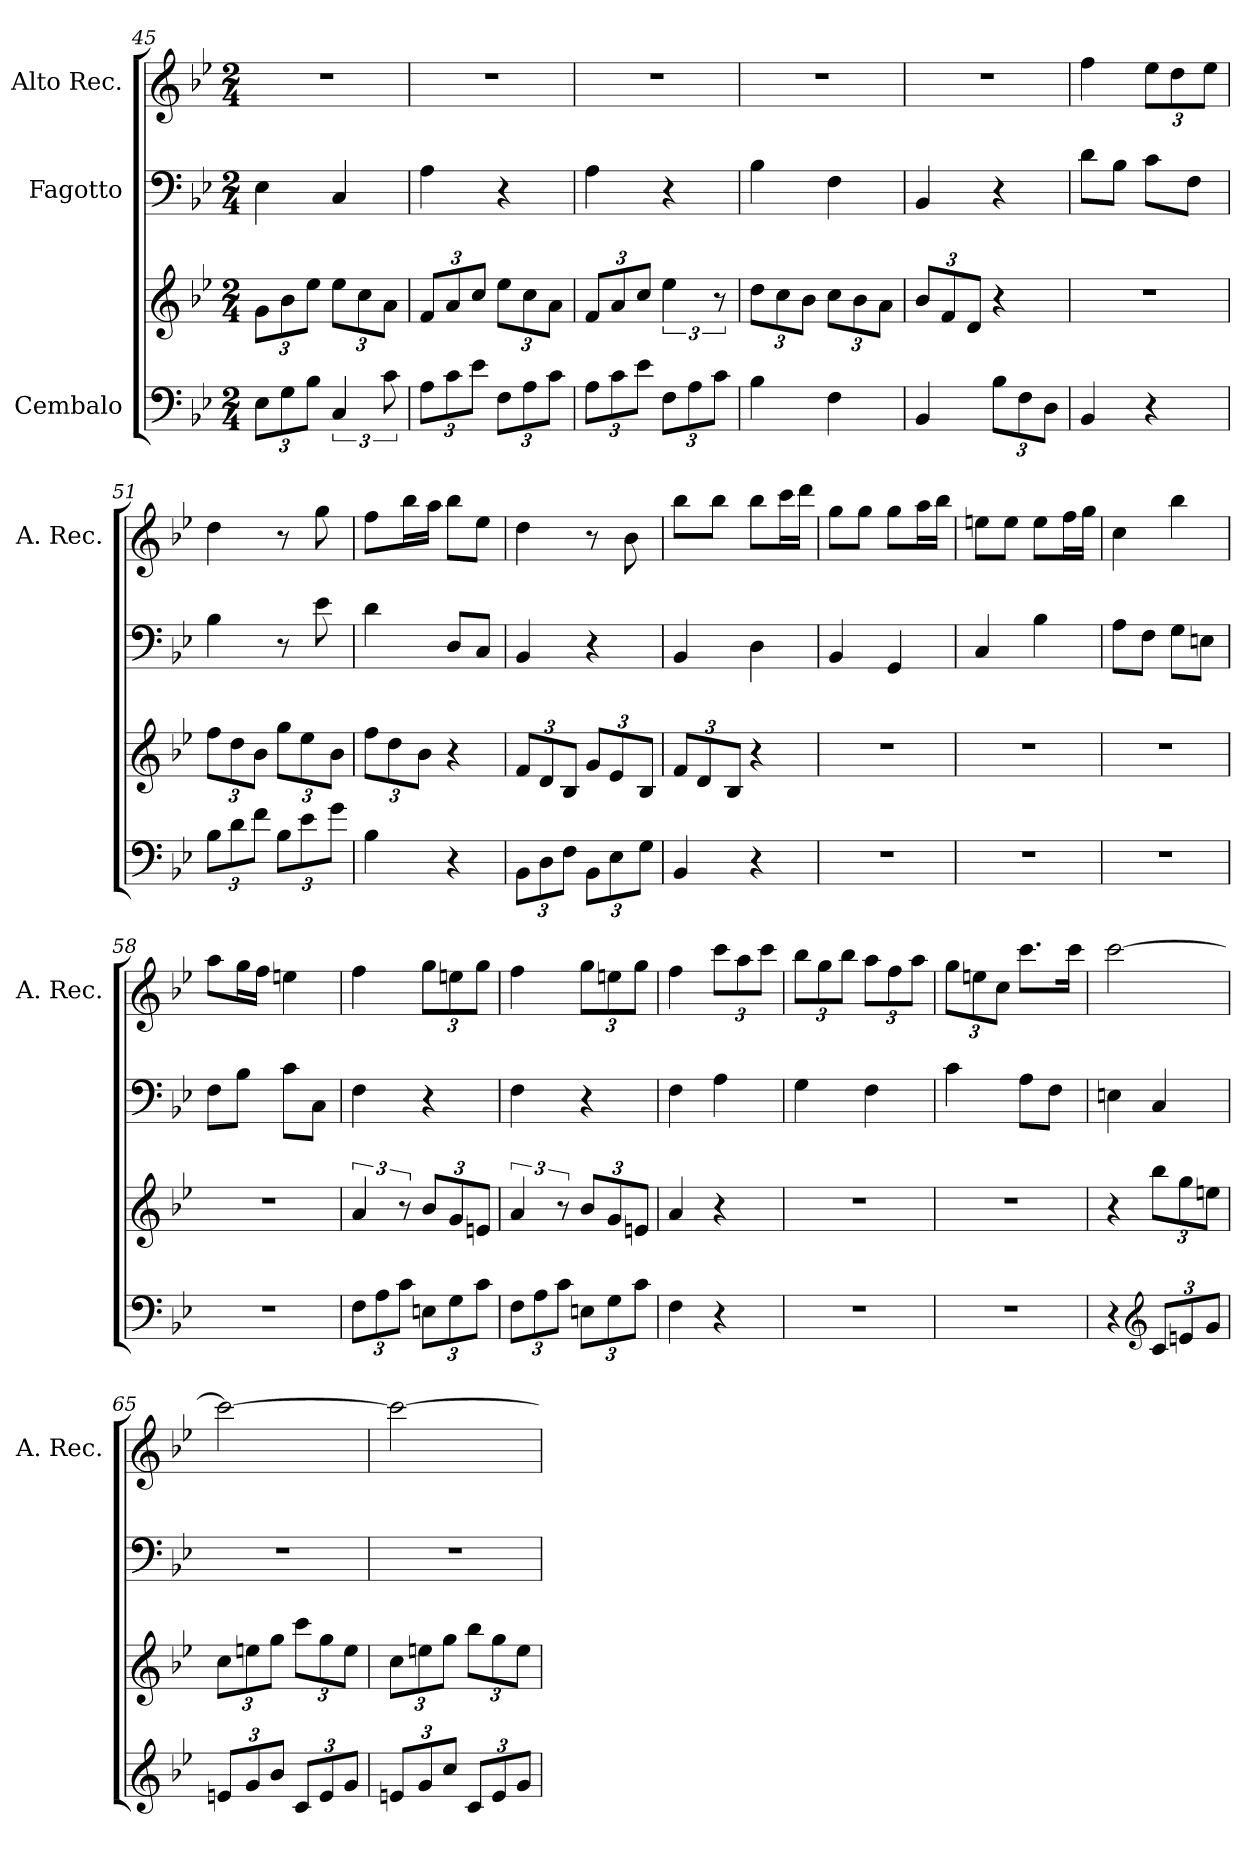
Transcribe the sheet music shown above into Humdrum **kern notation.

**kern	**kern	**kern	**kern
*part3	*part3	*part2	*part1
*staff4	*staff3	*staff2	*staff1
*I"Cembalo	*	*I"Fagotto	*I"Alto Rec.
*	*	*	*I'A. Rec.
*clefF4	*clefG2	*clefF4	*clefG2
*k[b-e-]	*k[b-e-]	*k[b-e-]	*k[b-e-]
*M2/4	*M2/4	*M2/4	*M2/4
*Xbrackettup	*Xbrackettup	*	*
=45	=45	=45	=45
12E-\L	12g\L	4E-\	2r
12G\	12b-\	.	.
12B-\J	12ee-\J	.	.
*brackettup	*	*	*
6C/	12ee-\L	4C/	.
.	12cc\	.	.
12c\	12a\J	.	.
=46	=46	=46	=46
*Xbrackettup	*	*	*
12A\L	12f/L	4A\	2r
12c\	12a/	.	.
12e-\J	12cc/J	.	.
12F\L	12ee-\L	4r	.
12A\	12cc\	.	.
12c\J	12a\J	.	.
!!LO:PB:g=z
=47	=47	=47	=47
12A\L	12f/L	4A\	2r
12c\	12a/	.	.
12e-\J	12cc/J	.	.
*	*brackettup	*	*
12F\L	6ee-\	4r	.
12A\	.	.	.
12c\J	12r	.	.
=48	=48	=48	=48
*	*Xbrackettup	*	*
4B-\	12dd\L	4B-\	2r
.	12cc\	.	.
.	12b-\J	.	.
4F\	12cc\L	4F\	.
.	12b-\	.	.
.	12a\J	.	.
=49	=49	=49	=49
4BB-/	12b-/L	4BB-/	2r
.	12f/	.	.
.	12d/J	.	.
12B-\L	4r	4r	.
12F\	.	.	.
12D\J	.	.	.
=50	=50	=50	=50
4BB-/	2r	8d\L	4ff\
.	.	8B-\J	.
*	*	*	*Xbrackettup
4r	.	8c\L	12ee-\L
.	.	.	12dd\
.	.	8F\J	.
.	.	.	12ee-\J
=51	=51	=51	=51
12B-\L	12ff\L	4B-\	4dd\
12d\	12dd\	.	.
12f\J	12b-\J	.	.
12B-\L	12gg\L	8r	8r
12e-\	12ee-\	.	.
.	.	8e-\	8gg\
12g\J	12b-\J	.	.
=52	=52	=52	=52
4B-\	12ff\L	4d\	8ff\L
.	12dd\	.	.
.	.	.	16bb-\L
.	12b-\J	.	.
.	.	.	16aa\JJ
4r	4r	8D/L	8bb-\L
.	.	8C/J	8ee-\J
=53	=53	=53	=53
12BB-\L	12f/L	4BB-/	4dd\
12D\	12d/	.	.
12F\J	12B-/J	.	.
12BB-\L	12g/L	4r	8r
12E-\	12e-/	.	.
.	.	.	8b-\
12G\J	12B-/J	.	.
=54	=54	=54	=54
4BB-/	12f/L	4BB-/	8bb-\L
.	12d/	.	.
.	.	.	8bb-\J
.	12B-/J	.	.
4r	4r	4D\	8bb-\L
.	.	.	16ccc\L
.	.	.	16ddd\JJ
=55	=55	=55	=55
2r	2r	4BB-/	8gg\L
.	.	.	8gg\J
.	.	4GG/	8gg\L
.	.	.	16aa\L
.	.	.	16bb-\JJ
=56	=56	=56	=56
2r	2r	4C/	8een\L
.	.	.	8ee\J
.	.	4B-\	8ee\L
.	.	.	16ff\L
.	.	.	16gg\JJ
=57	=57	=57	=57
2r	2r	8A\L	4cc\
.	.	8F\J	.
.	.	8G\L	4bb-\
.	.	8En\J	.
!!LO:LB:g=z
=58	=58	=58	=58
2r	2r	8F\L	8aa\L
.	.	8B-\J	16gg\L
.	.	.	16ff\JJ
.	.	8c\L	4een\
.	.	8C\J	.
=59	=59	=59	=59
*	*brackettup	*	*
12F\L	6a/	4F\	4ff\
12A\	.	.	.
12c\J	12r	.	.
*	*Xbrackettup	*	*
12En\L	12b-/L	4r	12gg\L
12G\	12g/	.	12een\
12c\J	12en/J	.	12gg\J
=60	=60	=60	=60
*	*brackettup	*	*
12F\L	6a/	4F\	4ff\
12A\	.	.	.
12c\J	12r	.	.
*	*Xbrackettup	*	*
12En\L	12b-/L	4r	12gg\L
12G\	12g/	.	12een\
12c\J	12en/J	.	12gg\J
=61	=61	=61	=61
4F\	4a/	4F\	4ff\
4r	4r	4A\	12ccc\L
.	.	.	12aa\
.	.	.	12ccc\J
=62	=62	=62	=62
2r	2r	4G\	12bb-\L
.	.	.	12gg\
.	.	.	12bb-\J
.	.	4F\	12aa\L
.	.	.	12ff\
.	.	.	12aa\J
=63	=63	=63	=63
2r	2r	4c\	12gg\L
.	.	.	12een\
.	.	.	12cc\J
.	.	8A\L	8.ccc\L
.	.	8F\J	.
.	.	.	16ccc\Jk
=64	=64	=64	=64
4r	4r	4En\	[2ccc\
*clefG2	*	*	*
12c/L	12bb-\L	4C/	.
12en/	12gg\	.	.
12g/J	12een\J	.	.
=65	=65	=65	=65
12en/L	12cc\L	2r	2ccc\_
12g/	12een\	.	.
12b-/J	12gg\J	.	.
12c/L	12ccc\L	.	.
12e/	12gg\	.	.
12g/J	12ee\J	.	.
=66	=66	=66	=66
12en/L	12cc\L	2r	2ccc\_
12g/	12een\	.	.
12cc/J	12gg\J	.	.
12c/L	12bb-\L	.	.
12e/	12gg\	.	.
12g/J	12ee\J	.	.
=	=	=	=
*-	*-	*-	*-
